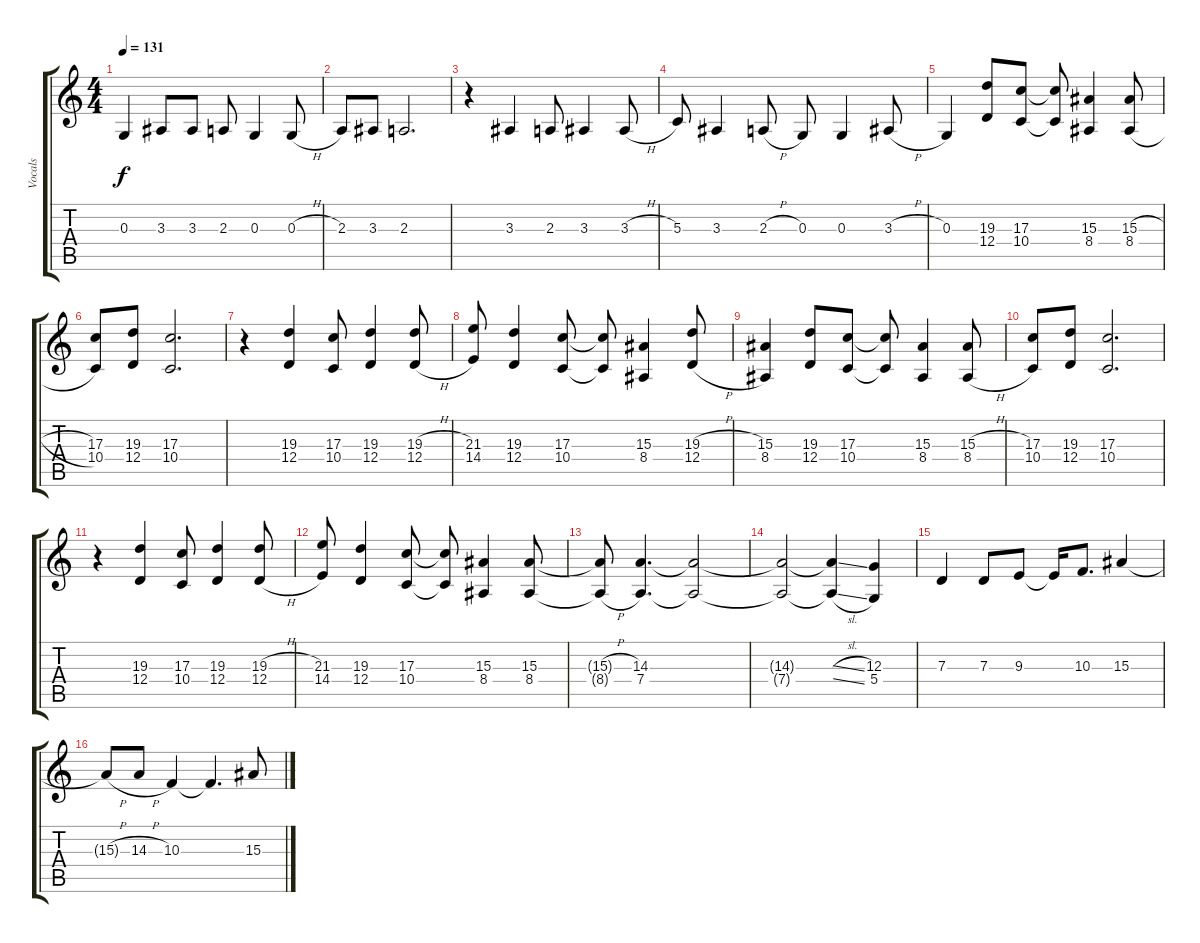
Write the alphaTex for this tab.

\track ("Vocals" "Vocals") {instrument violin}
\staff {score tabs}
\tuning (E4 B3 G3 D3 A2 E2) {hide}
\ts (4 4)
\tempo 131
\clef g2
\ks c
0.3.4{dy f} 3.3.8 3.3.8 2.3.8 0.3.4 0.3{h}.8 |
2.3.8 3.3.8 2.3.2{d} |
r.4 3.3.4 2.3.8 3.3.4 3.3{h}.8 |
5.3.8 3.3.4 2.3{h}.8 0.3.8 0.3.4 3.3{h}.8 |
0.3.4 (19.3 12.4).8 (17.3 10.4).8 (17.3{t} 10.4{t}).8 (15.3 8.4).4 (15.3{h} 8.4{h}).8 |
(17.3 10.4).8 (19.3 12.4).8 (17.3 10.4).2{d} |
r.4 (19.3 12.4).4 (17.3 10.4).8 (19.3 12.4).4 (19.3{h} 12.4{h}).8 |
(21.3 14.4).8 (19.3 12.4).4 (17.3 10.4).8 (17.3{t} 10.4{t}).8 (15.3 8.4).4 (19.3{h} 12.4{h}).8 |
(15.3 8.4).4 (19.3 12.4).8 (17.3 10.4).8 (17.3{t} 10.4{t}).8 (15.3 8.4).4 (15.3{h} 8.4{h}).8 |
(17.3 10.4).8 (19.3 12.4).8 (17.3 10.4).2{d} |
r.4 (19.3 12.4).4 (17.3 10.4).8 (19.3 12.4).4 (19.3{h} 12.4{h}).8 |
(21.3 14.4).8 (19.3 12.4).4 (17.3 10.4).8 (17.3{t} 10.4{t}).8 (15.3 8.4).4 (15.3 8.4).8 |
(15.3{h t} 8.4{h t}).8 (14.3 7.4).4{d} (14.3{t} 7.4{t}).2 |
(14.3{t} 7.4{t}).2 (14.3{sl t} 7.4{sl t}).4 (12.3 5.4).4 |
7.3.4 7.3.8 9.3.8 9.3{t}.16 10.3.8{d} 15.3.4 |
15.3{h t}.8 14.3{h}.8 10.3.4 10.3{t}.4{d} 15.3.8
